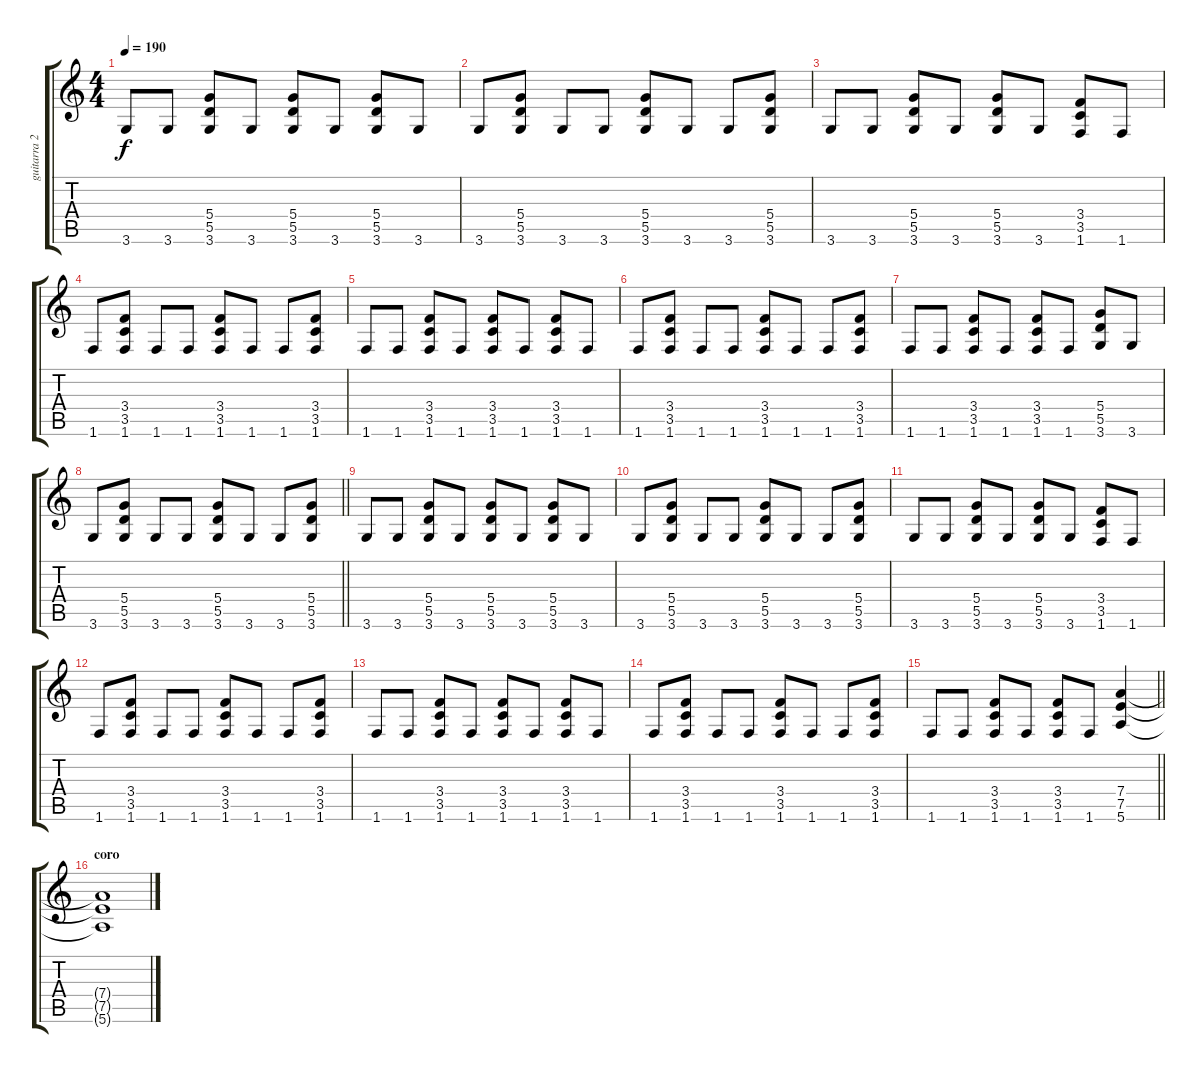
\track ("guitarra 2" "guitarra 2") {instrument distortionguitar}
\staff {score tabs}
\tuning (E4 B3 G3 D3 A2 E2) {hide}
\ts (4 4)
\tempo 190
\clef g2
\ks c
3.6.8{dy f} 3.6.8 (5.4 5.5 3.6).8 3.6.8 (5.4 5.5 3.6).8 3.6.8 (5.4 5.5 3.6).8 3.6.8 |
3.6.8 (5.4 5.5 3.6).8 3.6.8 3.6.8 (5.4 5.5 3.6).8 3.6.8 3.6.8 (5.4 5.5 3.6).8 |
3.6.8 3.6.8 (5.4 5.5 3.6).8 3.6.8 (5.4 5.5 3.6).8 3.6.8 (3.4 3.5 1.6).8 1.6.8 |
1.6.8 (3.4 3.5 1.6).8 1.6.8 1.6.8 (3.4 3.5 1.6).8 1.6.8 1.6.8 (3.4 3.5 1.6).8 |
1.6.8 1.6.8 (3.4 3.5 1.6).8 1.6.8 (3.4 3.5 1.6).8 1.6.8 (3.4 3.5 1.6).8 1.6.8 |
1.6.8 (3.4 3.5 1.6).8 1.6.8 1.6.8 (3.4 3.5 1.6).8 1.6.8 1.6.8 (3.4 3.5 1.6).8 |
1.6.8 1.6.8 (3.4 3.5 1.6).8 1.6.8 (3.4 3.5 1.6).8 1.6.8 (5.4 5.5 3.6).8 3.6.8 |
\barLineRight lightlight
3.6.8 (5.4 5.5 3.6).8 3.6.8 3.6.8 (5.4 5.5 3.6).8 3.6.8 3.6.8 (5.4 5.5 3.6).8 |
3.6.8 3.6.8 (5.4 5.5 3.6).8 3.6.8 (5.4 5.5 3.6).8 3.6.8 (5.4 5.5 3.6).8 3.6.8 |
3.6.8 (5.4 5.5 3.6).8 3.6.8 3.6.8 (5.4 5.5 3.6).8 3.6.8 3.6.8 (5.4 5.5 3.6).8 |
3.6.8 3.6.8 (5.4 5.5 3.6).8 3.6.8 (5.4 5.5 3.6).8 3.6.8 (3.4 3.5 1.6).8 1.6.8 |
1.6.8 (3.4 3.5 1.6).8 1.6.8 1.6.8 (3.4 3.5 1.6).8 1.6.8 1.6.8 (3.4 3.5 1.6).8 |
1.6.8 1.6.8 (3.4 3.5 1.6).8 1.6.8 (3.4 3.5 1.6).8 1.6.8 (3.4 3.5 1.6).8 1.6.8 |
1.6.8 (3.4 3.5 1.6).8 1.6.8 1.6.8 (3.4 3.5 1.6).8 1.6.8 1.6.8 (3.4 3.5 1.6).8 |
\barLineRight lightlight
1.6.8 1.6.8 (3.4 3.5 1.6).8 1.6.8 (3.4 3.5 1.6).8 1.6.8 (7.4 7.5 5.6).4 |
\section ("" "coro")
(7.4{t} 7.5{t} 5.6{t}).1
